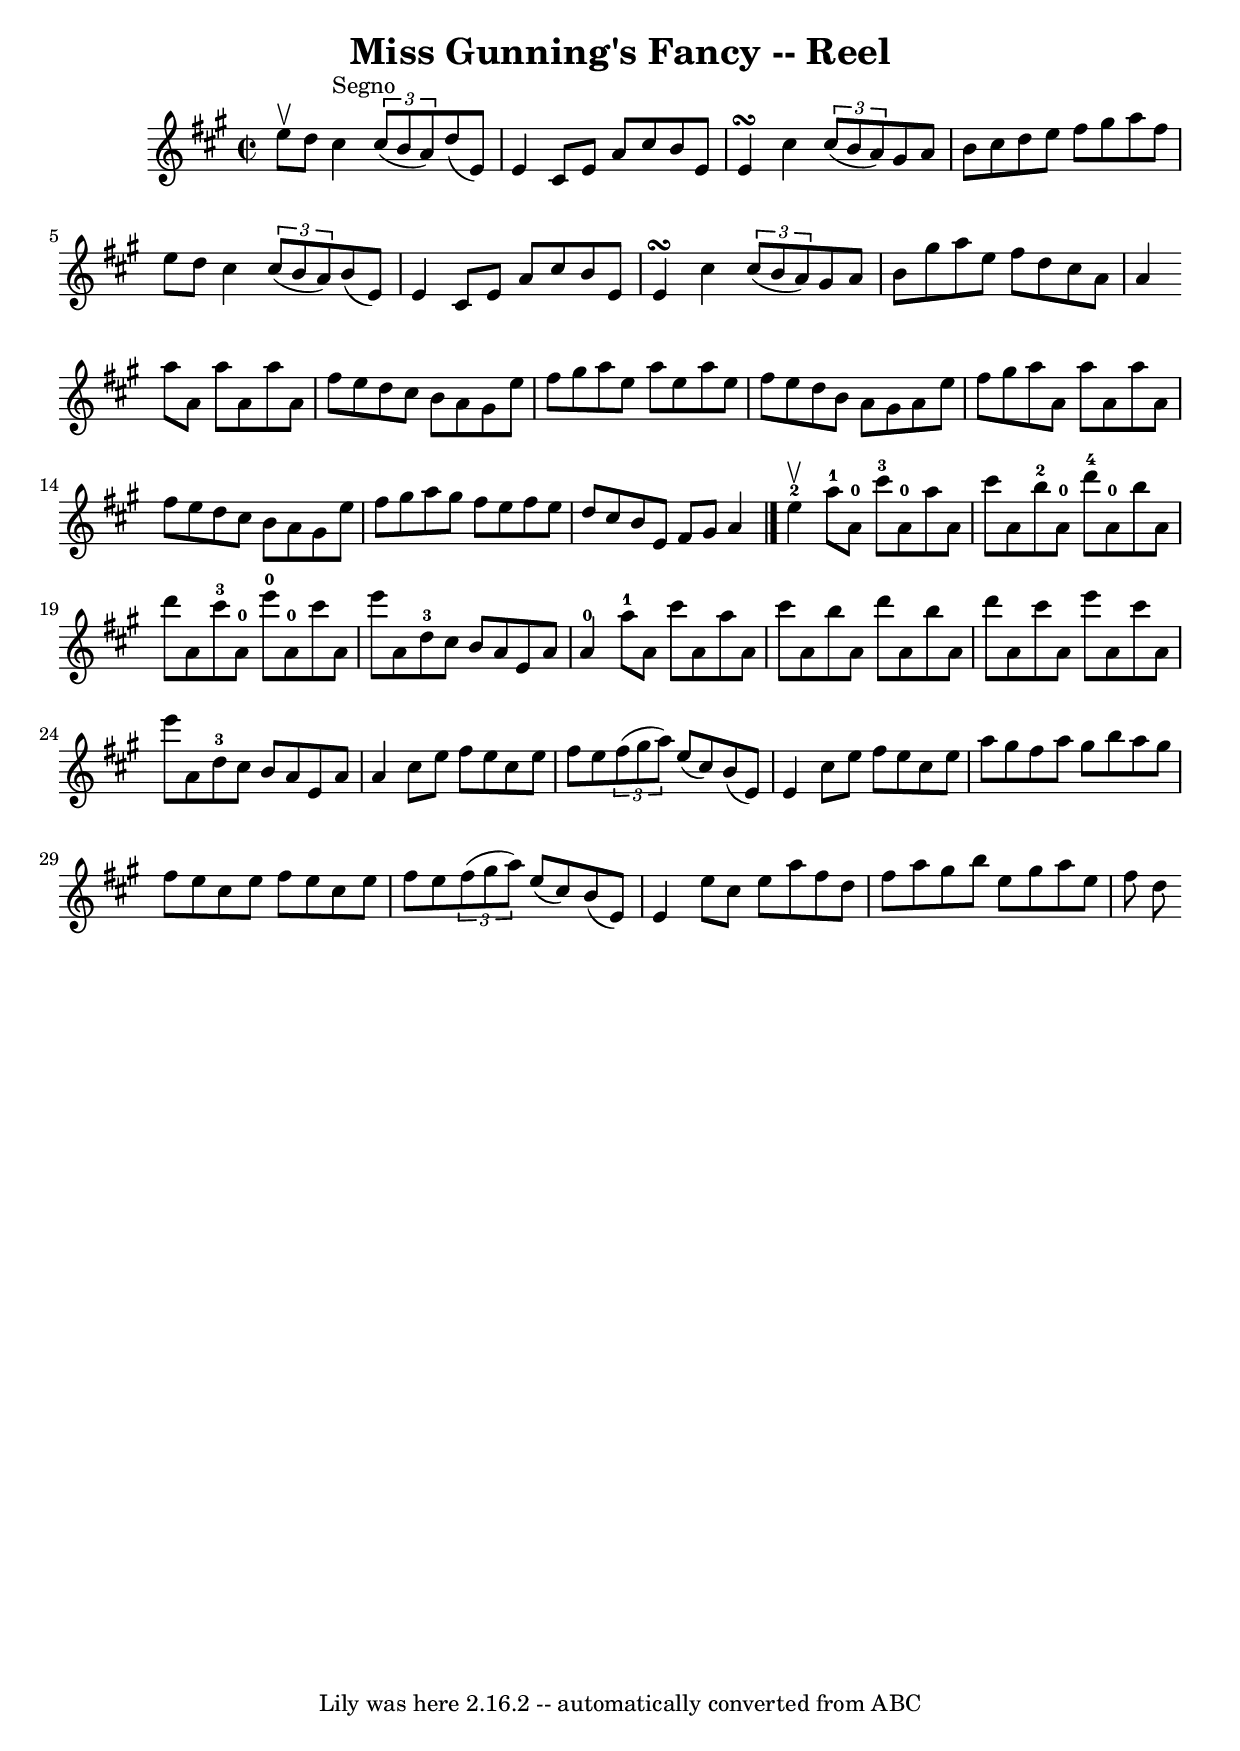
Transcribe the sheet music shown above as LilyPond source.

\version "2.16.2"
\include "Mammoth.ily"
\header {
  %% book = "Ryan's Mammoth Collection"
 crossRefNumber = "1"
 footnotes = "\\\\214 =FF=20"
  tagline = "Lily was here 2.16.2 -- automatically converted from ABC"
  title = "Miss Gunning's Fancy -- Reel"

}
voicedefault =  {


  \override Staff.TimeSignature #'style = #'C
  \time 2/2 
  \key a \major e''8^\upbow d''8     |
 cs''4^"Segno"  
  \times 2/3 { cs''8 (b'8 a'8)  	     } d''8 (e'8) e'4      |
 cs'8 e'8 a'8 cs''8 b'8 e'8 e'4\turn    |
  
 cs''4    \times 2/3 { cs''8 (b'8 a'8) 
		       } gs'8 a'8 b'8 cs''8     |
 d''8 e''8 fs''8 gs''8 a''8 fs''8 e''8 d''8     |
 cs''4    \times 2/3 { cs''8 (b'8 a'8) 
		       } b'8 (e'8) e'4     |
 cs'8 e'8 a'8 cs''8 b'8 e'8 e'4\turn     |
 cs''4    \times 2/3 { cs''8 (b'8 a'8  
			)  		       } gs'8 a'8 b'8 gs''8     |
 a''8 e''8 fs''8 d''8 cs''8 a'8 a'4    \bar " |." a''8 a'8 a''8 a'8 a''8 a'8 fs''8 e''8     |
 d''8 cs''8 b'8 a'8 gs'8 e''8 fs''8 gs''8     |
 a''8 e''8 a''8 e''8 a''8 e''8 fs''8 e''8     |
 d''8 b'8 a'8 gs'8 a'8 e''8 fs''8 gs''8     |
 a''8 a'8 a''8 a'8 a''8 a'8 fs''8 e''8     |
 d''8 cs''8 b'8 a'8 gs'8 e''8 fs''8 gs''8     |
 a''8 gs''8 fs''8 e''8 fs''8 e''8 d''8 cs''8     |
 b'8 e'8 fs'8 gs'8 a'4    \bar "|." e''4-2^\upbow  |
 a''8-1 a'8-0 cs'''8-3 a'8-0 a''8 a'8 cs'''8 a'8    |
 b''8-2 a'8-0 d'''8-4 a'8-0 b''8 a'8 d'''8 a'8      |
 cs'''8-3 a'8-0 e'''8-0 a'8-0 cs'''8 a'8 e'''8 a'8     |
 d''8-3 cs''8 b'8 a'8 e'8 a'8 a'4-0    |
 a''8-1 a'8 cs'''8 a'8 a''8 a'8 cs'''8 a'8     |
 b''8 a'8 d'''8 a'8 b''8 a'8 d'''8 a'8     |
 cs'''8 a'8 e'''8 a'8 cs'''8 a'8 e'''8 a'8     |
 d''8-3 cs''8 b'8 a'8 e'8 a'8 a'4    \bar " |." cs''8 e''8 fs''8 e''8 cs''8 e''8 fs''8 e''8     |
  \times 2/3 { fs''8 (gs''8 a''8) 
	     } e''8 (cs''8) b'8 (e'8) e'4     |
 cs''8 e''8 fs''8 e''8 cs''8 e''8 a''8 gs''8     |
 fs''8 a''8 gs''8 b''8 a''8 gs''8 fs''8 e''8     |
 cs''8 e''8 fs''8 e''8 cs''8 e''8 fs''8 e''8     |
  
  \times 2/3 { fs''8 (gs''8 a''8) 
	     } e''8 (cs''8) b'8 ( e'8) e'4     |
 e''8 cs''8 e''8 a''8 fs''8 d''8 fs''8 a''8     |
 gs''8 b''8 e''8 gs''8 a''8 e''8 fs''8 d''8    \bar " |."   

}

\score{
  <<

    \context Staff="default"
    {
      \voicedefault 
      
    }

  >>
  \layout {
    
  }
  \midi {
  }

}
